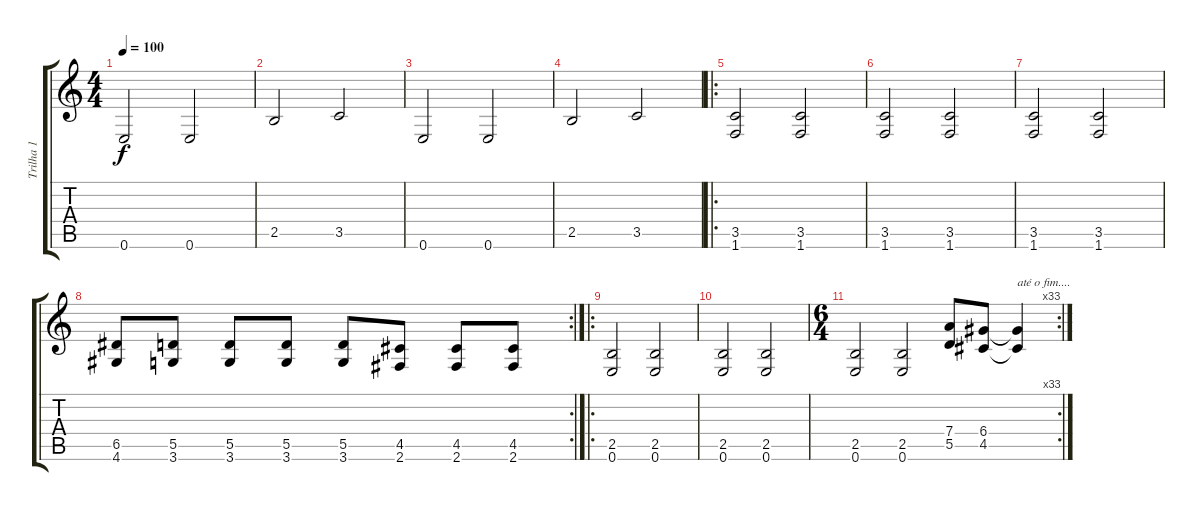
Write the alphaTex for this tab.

\track ("Trilha 1" "Trilha 1") {instrument distortionguitar}
\staff {score tabs}
\tuning (E4 B3 G3 D3 A2 E2) {hide}
\ts (4 4)
\tempo 100
\clef g2
\ks c
0.6.2{dy f} 0.6.2 |
2.5.2 3.5.2 |
0.6.2 0.6.2 |
2.5.2 3.5.2 |
\ro
(3.5 1.6).2 (3.5 1.6).2 |
(3.5 1.6).2 (3.5 1.6).2 |
(3.5 1.6).2 (3.5 1.6).2 |
\rc 2
(6.5 4.6).8 (5.5 3.6).8 (5.5 3.6).8 (5.5 3.6).8 (5.5 3.6).8 (4.5 2.6).8 (4.5 2.6).8 (4.5 2.6).8 |
\ro
(2.5 0.6).2 (2.5 0.6).2 |
(2.5 0.6).2 (2.5 0.6).2 |
\rc 33
\ts (6 4)
(2.5 0.6).2 (2.5 0.6).2 (7.4 5.5).8 (6.4 4.5).8 (6.4{t} 4.5{t}).4{txt "até o fim...."}
